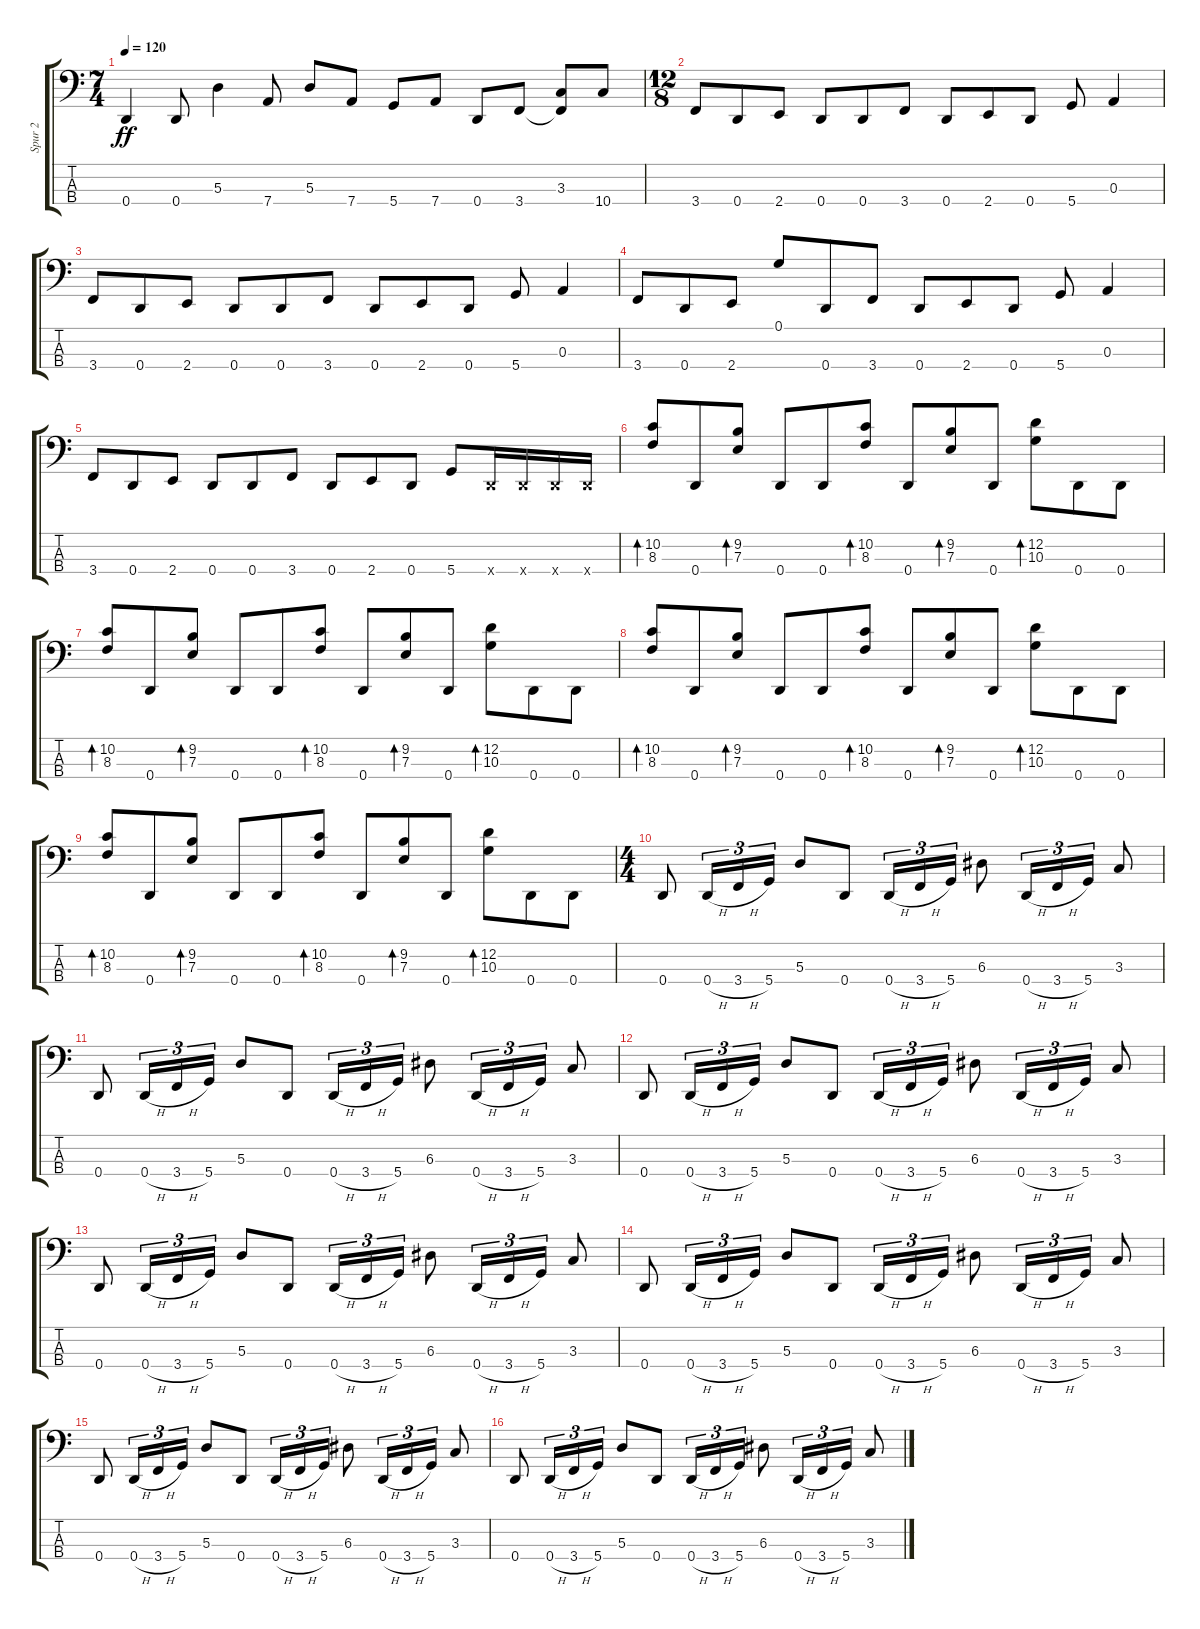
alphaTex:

\track ("Spur 2" "Spur 2") {instrument electricbassfinger}
\staff {score tabs}
\tuning (G2 D2 A1 D1) {hide}
\ts (7 4)
\tempo 120
\clef f4
\ks c
0.4.4{dy ff} 0.4.8 5.3.4 7.4.8 5.3.8 7.4.8 5.4.8 7.4.8 0.4.8 3.4.8 (3.3 3.4{t}).8 10.4.8 |
\ts (12 8)
3.4.8 0.4.8 2.4.8 0.4.8 0.4.8 3.4.8 0.4.8 2.4.8 0.4.8 5.4.8 0.3.4 |
3.4.8 0.4.8 2.4.8 0.4.8 0.4.8 3.4.8 0.4.8 2.4.8 0.4.8 5.4.8 0.3.4 |
3.4.8 0.4.8 2.4.8 0.1.8 0.4.8 3.4.8 0.4.8 2.4.8 0.4.8 5.4.8 0.3.4 |
3.4.8 0.4.8 2.4.8 0.4.8 0.4.8 3.4.8 0.4.8 2.4.8 0.4.8 5.4.8 0.4{x}.16 0.4{x}.16 0.4{x}.16 0.4{x}.16 |
(10.2 8.3).8{bd 30} 0.4.8 (9.2 7.3).8{bd 30} 0.4.8 0.4.8 (10.2 8.3).8{bd 30} 0.4.8 (9.2 7.3).8{bd 30} 0.4.8 (12.2 10.3).8{bd 30} 0.4.8 0.4.8 |
(10.2 8.3).8{bd 30} 0.4.8 (9.2 7.3).8{bd 30} 0.4.8 0.4.8 (10.2 8.3).8{bd 30} 0.4.8 (9.2 7.3).8{bd 30} 0.4.8 (12.2 10.3).8{bd 30} 0.4.8 0.4.8 |
(10.2 8.3).8{bd 30} 0.4.8 (9.2 7.3).8{bd 30} 0.4.8 0.4.8 (10.2 8.3).8{bd 30} 0.4.8 (9.2 7.3).8{bd 30} 0.4.8 (12.2 10.3).8{bd 30} 0.4.8 0.4.8 |
(10.2 8.3).8{bd 30} 0.4.8 (9.2 7.3).8{bd 30} 0.4.8 0.4.8 (10.2 8.3).8{bd 30} 0.4.8 (9.2 7.3).8{bd 30} 0.4.8 (12.2 10.3).8{bd 30} 0.4.8 0.4.8 |
\ts (4 4)
0.4.8 0.4{h}.16{tu (3 2)} 3.4{h}.16{tu (3 2)} 5.4.16{tu (3 2)} 5.3.8 0.4.8 0.4{h}.16{tu (3 2)} 3.4{h}.16{tu (3 2)} 5.4.16{tu (3 2)} 6.3.8 0.4{h}.16{tu (3 2)} 3.4{h}.16{tu (3 2)} 5.4.16{tu (3 2)} 3.3.8 |
0.4.8 0.4{h}.16{tu (3 2)} 3.4{h}.16{tu (3 2)} 5.4.16{tu (3 2)} 5.3.8 0.4.8 0.4{h}.16{tu (3 2)} 3.4{h}.16{tu (3 2)} 5.4.16{tu (3 2)} 6.3.8 0.4{h}.16{tu (3 2)} 3.4{h}.16{tu (3 2)} 5.4.16{tu (3 2)} 3.3.8 |
0.4.8 0.4{h}.16{tu (3 2)} 3.4{h}.16{tu (3 2)} 5.4.16{tu (3 2)} 5.3.8 0.4.8 0.4{h}.16{tu (3 2)} 3.4{h}.16{tu (3 2)} 5.4.16{tu (3 2)} 6.3.8 0.4{h}.16{tu (3 2)} 3.4{h}.16{tu (3 2)} 5.4.16{tu (3 2)} 3.3.8 |
0.4.8 0.4{h}.16{tu (3 2)} 3.4{h}.16{tu (3 2)} 5.4.16{tu (3 2)} 5.3.8 0.4.8 0.4{h}.16{tu (3 2)} 3.4{h}.16{tu (3 2)} 5.4.16{tu (3 2)} 6.3.8 0.4{h}.16{tu (3 2)} 3.4{h}.16{tu (3 2)} 5.4.16{tu (3 2)} 3.3.8 |
0.4.8 0.4{h}.16{tu (3 2)} 3.4{h}.16{tu (3 2)} 5.4.16{tu (3 2)} 5.3.8 0.4.8 0.4{h}.16{tu (3 2)} 3.4{h}.16{tu (3 2)} 5.4.16{tu (3 2)} 6.3.8 0.4{h}.16{tu (3 2)} 3.4{h}.16{tu (3 2)} 5.4.16{tu (3 2)} 3.3.8 |
0.4.8 0.4{h}.16{tu (3 2)} 3.4{h}.16{tu (3 2)} 5.4.16{tu (3 2)} 5.3.8 0.4.8 0.4{h}.16{tu (3 2)} 3.4{h}.16{tu (3 2)} 5.4.16{tu (3 2)} 6.3.8 0.4{h}.16{tu (3 2)} 3.4{h}.16{tu (3 2)} 5.4.16{tu (3 2)} 3.3.8 |
0.4.8 0.4{h}.16{tu (3 2)} 3.4{h}.16{tu (3 2)} 5.4.16{tu (3 2)} 5.3.8 0.4.8 0.4{h}.16{tu (3 2)} 3.4{h}.16{tu (3 2)} 5.4.16{tu (3 2)} 6.3.8 0.4{h}.16{tu (3 2)} 3.4{h}.16{tu (3 2)} 5.4.16{tu (3 2)} 3.3.8
